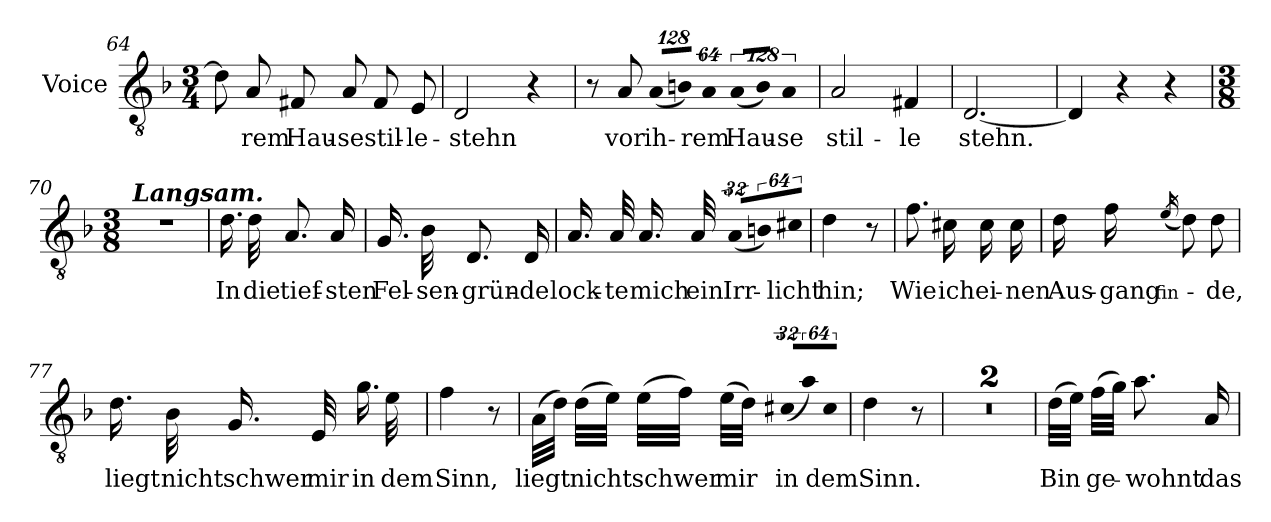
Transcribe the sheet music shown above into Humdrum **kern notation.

**kern	**text
*part1	*part1
*staff1	*staff1
*I"Voice	*
*clefGv2	*
*ITrd7c12	*
*k[b-]	*
*F:	*
*M3/4	*
=64	=64
8Di\]	.
!	!LO:LY:b:color=#000000
8AAi/	-rem
!	!LO:LY:b:color=#000000
8FF#Xi/	Hau-
!	!LO:LY:b:color=#000000
8AAi/	-se
!	!LO:LY:b:color=#000000
8FF#i/	stil-
!	!LO:LY:b:color=#000000
8EEi/	-le-
=65	=65
!	!LO:LY:b:color=#000000
2DDi/	-stehn
4r	.
=66	=66
8r	.
!	!LO:LY:b:color=#000000
8AAi/	vor
!LO:N:vis=8	!
!	!LO:LY:b:color=#000000
(1024%85AAi/L	ih-
!LO:N:vis=8	!
1024%85BBni/J)	.
!LO:N:vis=8	!
!	!LO:LY:b:color=#000000
512%43AAi/	-rem
!LO:N:vis=8	!
!	!LO:LY:b:color=#000000
(1024%85AAi/L	Hau-
!LO:N:vis=8	!
1024%85BBi/J)	.
!LO:N:vis=8	!
!	!LO:LY:b:color=#000000
512%43AAi/	-se
=67	=67
!	!LO:LY:b:color=#000000
2AAi/	stil-
!	!LO:LY:b:color=#000000
4FF#Xi/	-le
=68	=68
!	!LO:LY:b:color=#000000
[<2.DDi/	stehn.
!!LO:LB:g=z
=69	=69
4DDi/]	.
4r	.
4r	.
=70	=70
*M3/8	*
*MM60	*
!LO:TX:a:Bi:t=Langsam.	!
!LO:N:vis=1	!
4.r	.
=71	=71
!	!LO:LY:b:color=#000000
16.Di\	In
!	!LO:LY:b:color=#000000
32Di\	die
!	!LO:LY:b:color=#000000
8.AAi/	tief-
!	!LO:LY:b:color=#000000
16AAi/	-sten
=72	=72
!	!LO:LY:b:color=#000000
16.GGi/	Fel-
!	!LO:LY:b:color=#000000
32BB-i\	-sen-
!	!LO:LY:b:color=#000000
8.DDi/	-grün-
!	!LO:LY:b:color=#000000
16DDi/	-de
=73	=73
!	!LO:LY:b:color=#000000
16.AAi/	lock-
!	!LO:LY:b:color=#000000
32AAi/	-te
!	!LO:LY:b:color=#000000
16.AAi/	mich
!	!LO:LY:b:color=#000000
32AAi/	ein
!LO:N:vis=16	!
!	!LO:LY:b:color=#000000
(512%21AAi/LL	Irr-
!LO:N:vis=16	!
1024%43BBni/JJ)	.
!LO:N:vis=16	!
!	!LO:LY:b:color=#000000
1024%43C#Xi\	-licht
=74	=74
!	!LO:LY:b:color=#000000
4Di\	hin;
8r	.
=75	=75
!	!LO:LY:b:color=#000000
8.Fi\	Wie
!	!LO:LY:b:color=#000000
16C#Xi\	ich
!	!LO:LY:b:color=#000000
16C#i\	ei-
!	!LO:LY:b:color=#000000
16C#i\	-nen
=76	=76
!	!LO:LY:b:color=#000000
16Di\	Aus-
!	!LO:LY:b:color=#000000
16Fi\	-gang
!	!LO:LY:b:color=#000000
(16qEi/	fin-
8Di\)	.
!	!LO:LY:b:color=#000000
8Di\	-de,
!!LO:LB:g=z
=77	=77
!	!LO:LY:b:color=#000000
16.Di\	liegt
!	!LO:LY:b:color=#000000
32BB-i\	nicht
!	!LO:LY:b:color=#000000
16.GGi/	schwer
!	!LO:LY:b:color=#000000
32EEi/	mir
!	!LO:LY:b:color=#000000
16.Gi\	in
!	!LO:LY:b:color=#000000
32Ei\	dem
=78	=78
!	!LO:LY:b:color=#000000
4Fi\	Sinn,
8r	.
=79	=79
!	!LO:LY:b:color=#000000
(32AAi\LLL	liegt
32Di\JJJ)	.
!	!LO:LY:b:color=#000000
(32Di\LLL	nicht
32Ei\JJJ)	.
!	!LO:LY:b:color=#000000
(32Ei\LLL	schwer
32Fi\JJJ)	.
!	!LO:LY:b:color=#000000
(32Ei\LLL	mir
32Di\JJJ)	.
!LO:N:vis=16	!
!	!LO:LY:b:color=#000000
(512%21C#Xi/LL	in
!LO:N:vis=16	!
1024%43Ai/JJ)	.
!LO:N:vis=16	!
!	!LO:LY:b:color=#000000
1024%43C#i\	dem
=80	=80
!	!LO:LY:b:color=#000000
4Di\	Sinn.
8r	.
=81	=81
!LO:N:vis=1	!
4.r	.
=82	=82
!LO:N:vis=1	!
4.r	.
=83	=83
!	!LO:LY:b:color=#000000
(32Di\LLL	Bin
32Ei\JJJ)	.
!	!LO:LY:b:color=#000000
(32Fi\LLL	ge-
32Gi\JJJ)	.
!	!LO:LY:b:color=#000000
8.Ai\	-wohnt
!	!LO:LY:b:color=#000000
16AAi/	das
=	=
*-	*-
